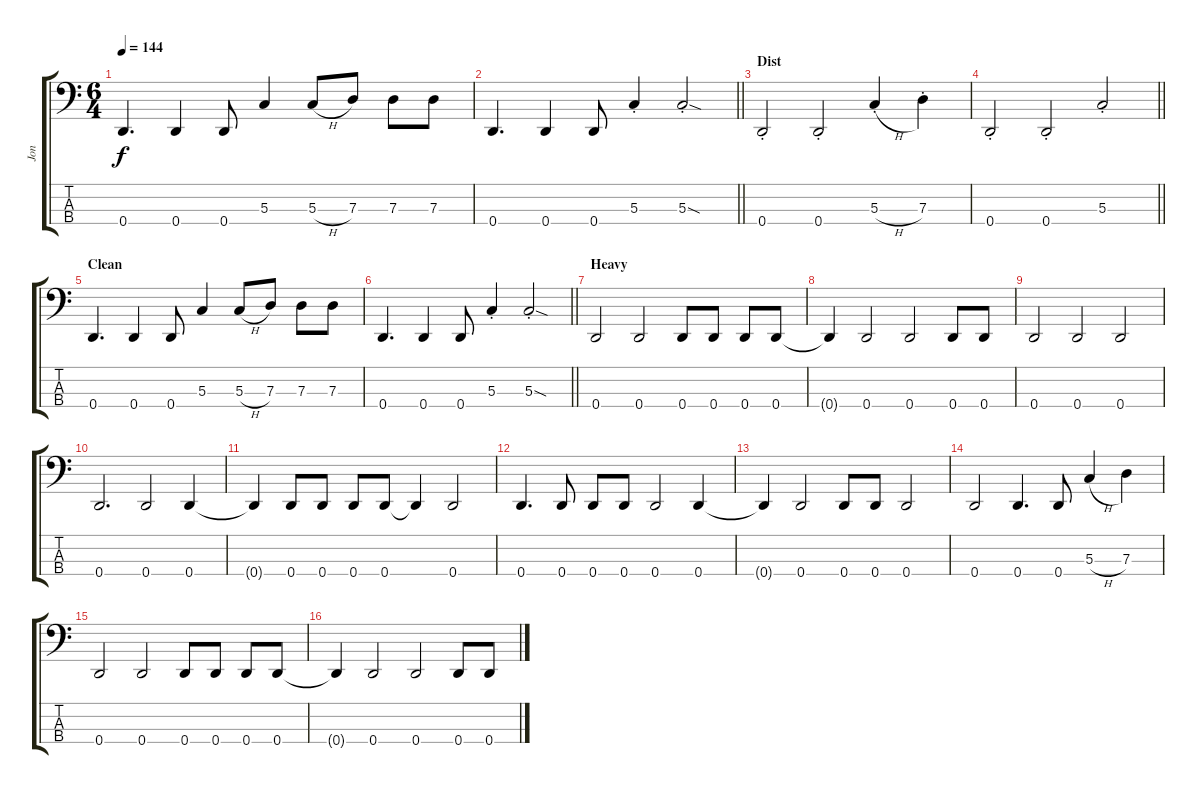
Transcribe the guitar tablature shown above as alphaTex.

\track ("Jon" "Jon") {instrument electricbassfinger}
\staff {score tabs}
\tuning (F2 C2 G1 D1) {hide}
\ts (6 4)
\tempo 144
\clef f4
\ks c
0.4.4{d dy f} 0.4.4 0.4.8 5.3.4 5.3{h}.8 7.3.8 7.3.8 7.3.8 |
\barLineRight lightlight
0.4.4{d} 0.4.4 0.4.8 5.3{st}.4 5.3{sod st}.2 |
\section ("" "Dist")
0.4{st}.2 0.4{st}.2 5.3{h st}.4 7.3{st}.4 |
\barLineRight lightlight
0.4{st}.2 0.4{st}.2 5.3{st}.2 |
\section ("" "Clean")
0.4.4{d} 0.4.4 0.4.8 5.3.4 5.3{h}.8 7.3.8 7.3.8 7.3.8 |
\barLineRight lightlight
0.4.4{d} 0.4.4 0.4.8 5.3{st}.4 5.3{sod st}.2 |
\section ("" "Heavy")
0.4.2 0.4.2 0.4.8 0.4.8 0.4.8 0.4.8 |
0.4{t}.4 0.4.2 0.4.2 0.4.8 0.4.8 |
0.4.2 0.4.2 0.4.2 |
0.4.2{d} 0.4.2 0.4.4 |
0.4{t}.4 0.4.8 0.4.8 0.4.8 0.4.8 0.4{t}.4 0.4.2 |
0.4.4{d} 0.4.8 0.4.8 0.4.8 0.4.2 0.4.4 |
0.4{t}.4 0.4.2 0.4.8 0.4.8 0.4.2 |
0.4.2 0.4.4{d} 0.4.8 5.3{h}.4 7.3.4 |
0.4.2 0.4.2 0.4.8 0.4.8 0.4.8 0.4.8 |
0.4{t}.4 0.4.2 0.4.2 0.4.8 0.4.8
